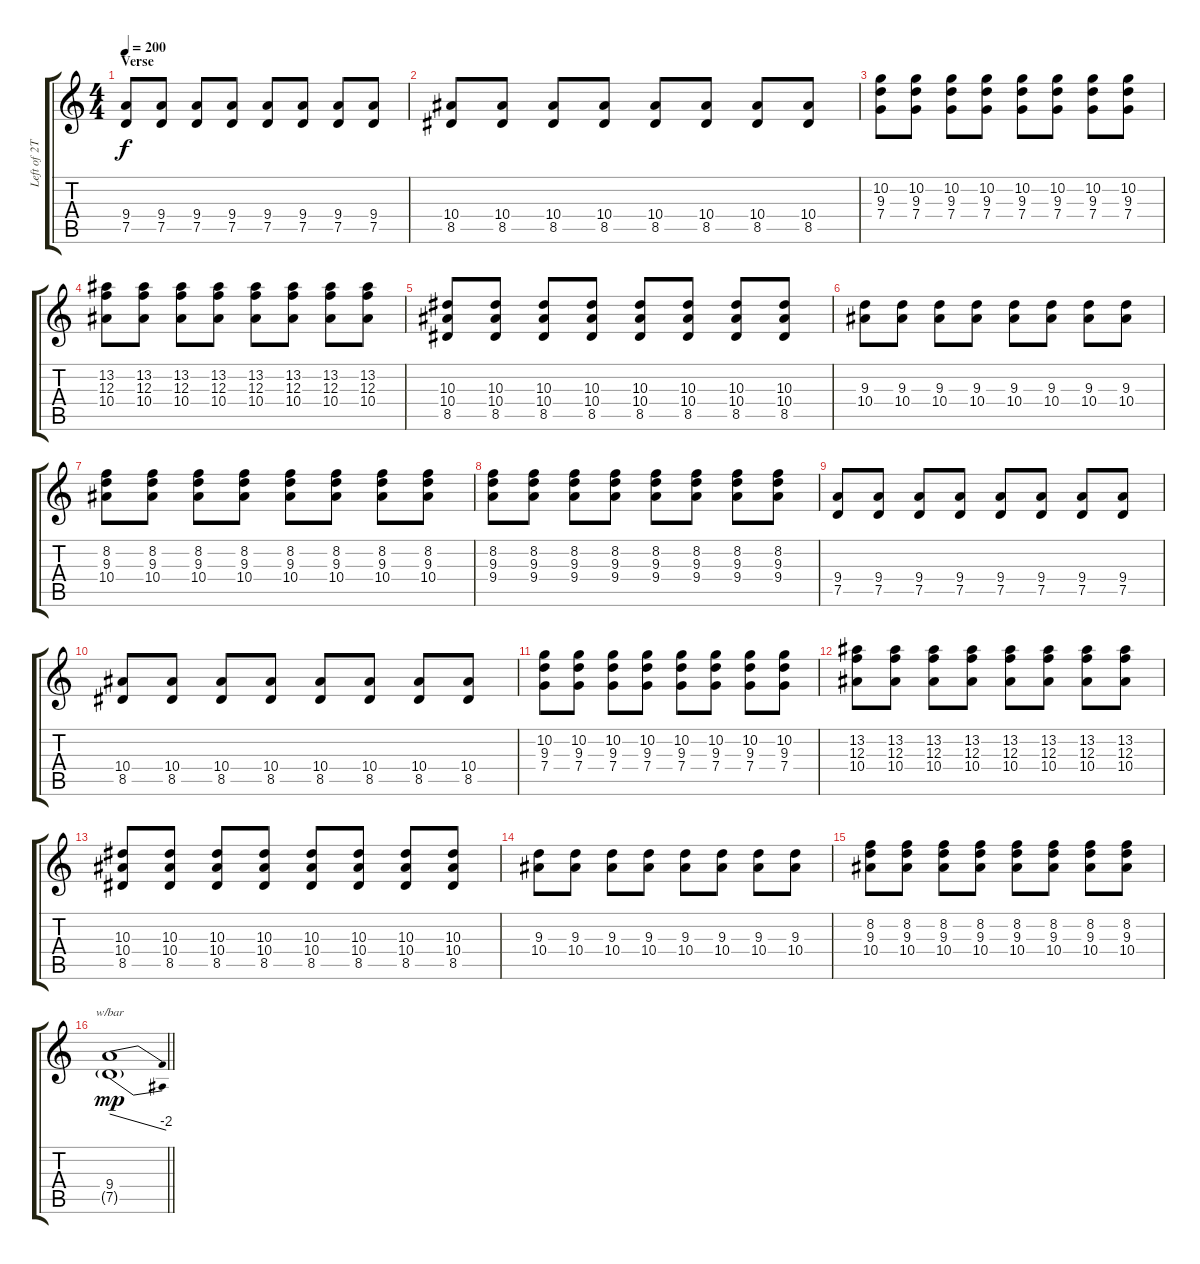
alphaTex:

\track ("Left of 2TW" "Left of 2T") {mute instrument distortionguitar}
\staff {score tabs}
\tuning (D4 A3 F3 C3 G2 D2) {hide}
\ts (4 4)
\section ("" "Verse")
\tempo 200
\clef g2
\ks c
(9.4 7.5).8{dy f} (9.4 7.5).8 (9.4 7.5).8 (9.4 7.5).8 (9.4 7.5).8 (9.4 7.5).8 (9.4 7.5).8 (9.4 7.5).8 |
(10.4 8.5).8 (10.4 8.5).8 (10.4 8.5).8 (10.4 8.5).8 (10.4 8.5).8 (10.4 8.5).8 (10.4 8.5).8 (10.4 8.5).8 |
(10.2 9.3 7.4).8 (10.2 9.3 7.4).8 (10.2 9.3 7.4).8 (10.2 9.3 7.4).8 (10.2 9.3 7.4).8 (10.2 9.3 7.4).8 (10.2 9.3 7.4).8 (10.2 9.3 7.4).8 |
(13.2 12.3 10.4).8 (13.2 12.3 10.4).8 (13.2 12.3 10.4).8 (13.2 12.3 10.4).8 (13.2 12.3 10.4).8 (13.2 12.3 10.4).8 (13.2 12.3 10.4).8 (13.2 12.3 10.4).8 |
(10.3 10.4 8.5).8 (10.3 10.4 8.5).8 (10.3 10.4 8.5).8 (10.3 10.4 8.5).8 (10.3 10.4 8.5).8 (10.3 10.4 8.5).8 (10.3 10.4 8.5).8 (10.3 10.4 8.5).8 |
(9.3 10.4).8 (9.3 10.4).8 (9.3 10.4).8 (9.3 10.4).8 (9.3 10.4).8 (9.3 10.4).8 (9.3 10.4).8 (9.3 10.4).8 |
(8.2 9.3 10.4).8 (8.2 9.3 10.4).8 (8.2 9.3 10.4).8 (8.2 9.3 10.4).8 (8.2 9.3 10.4).8 (8.2 9.3 10.4).8 (8.2 9.3 10.4).8 (8.2 9.3 10.4).8 |
(8.2 9.3 9.4).8 (8.2 9.3 9.4).8 (8.2 9.3 9.4).8 (8.2 9.3 9.4).8 (8.2 9.3 9.4).8 (8.2 9.3 9.4).8 (8.2 9.3 9.4).8 (8.2 9.3 9.4).8 |
(9.4 7.5).8 (9.4 7.5).8 (9.4 7.5).8 (9.4 7.5).8 (9.4 7.5).8 (9.4 7.5).8 (9.4 7.5).8 (9.4 7.5).8 |
(10.4 8.5).8 (10.4 8.5).8 (10.4 8.5).8 (10.4 8.5).8 (10.4 8.5).8 (10.4 8.5).8 (10.4 8.5).8 (10.4 8.5).8 |
(10.2 9.3 7.4).8 (10.2 9.3 7.4).8 (10.2 9.3 7.4).8 (10.2 9.3 7.4).8 (10.2 9.3 7.4).8 (10.2 9.3 7.4).8 (10.2 9.3 7.4).8 (10.2 9.3 7.4).8 |
(13.2 12.3 10.4).8 (13.2 12.3 10.4).8 (13.2 12.3 10.4).8 (13.2 12.3 10.4).8 (13.2 12.3 10.4).8 (13.2 12.3 10.4).8 (13.2 12.3 10.4).8 (13.2 12.3 10.4).8 |
(10.3 10.4 8.5).8 (10.3 10.4 8.5).8 (10.3 10.4 8.5).8 (10.3 10.4 8.5).8 (10.3 10.4 8.5).8 (10.3 10.4 8.5).8 (10.3 10.4 8.5).8 (10.3 10.4 8.5).8 |
(9.3 10.4).8 (9.3 10.4).8 (9.3 10.4).8 (9.3 10.4).8 (9.3 10.4).8 (9.3 10.4).8 (9.3 10.4).8 (9.3 10.4).8 |
(8.2 9.3 10.4).8 (8.2 9.3 10.4).8 (8.2 9.3 10.4).8 (8.2 9.3 10.4).8 (8.2 9.3 10.4).8 (8.2 9.3 10.4).8 (8.2 9.3 10.4).8 (8.2 9.3 10.4).8 |
\barLineRight lightlight
(9.4 7.5{g}).1{tbe (dive default 0 0 60 -8) dy mp}
